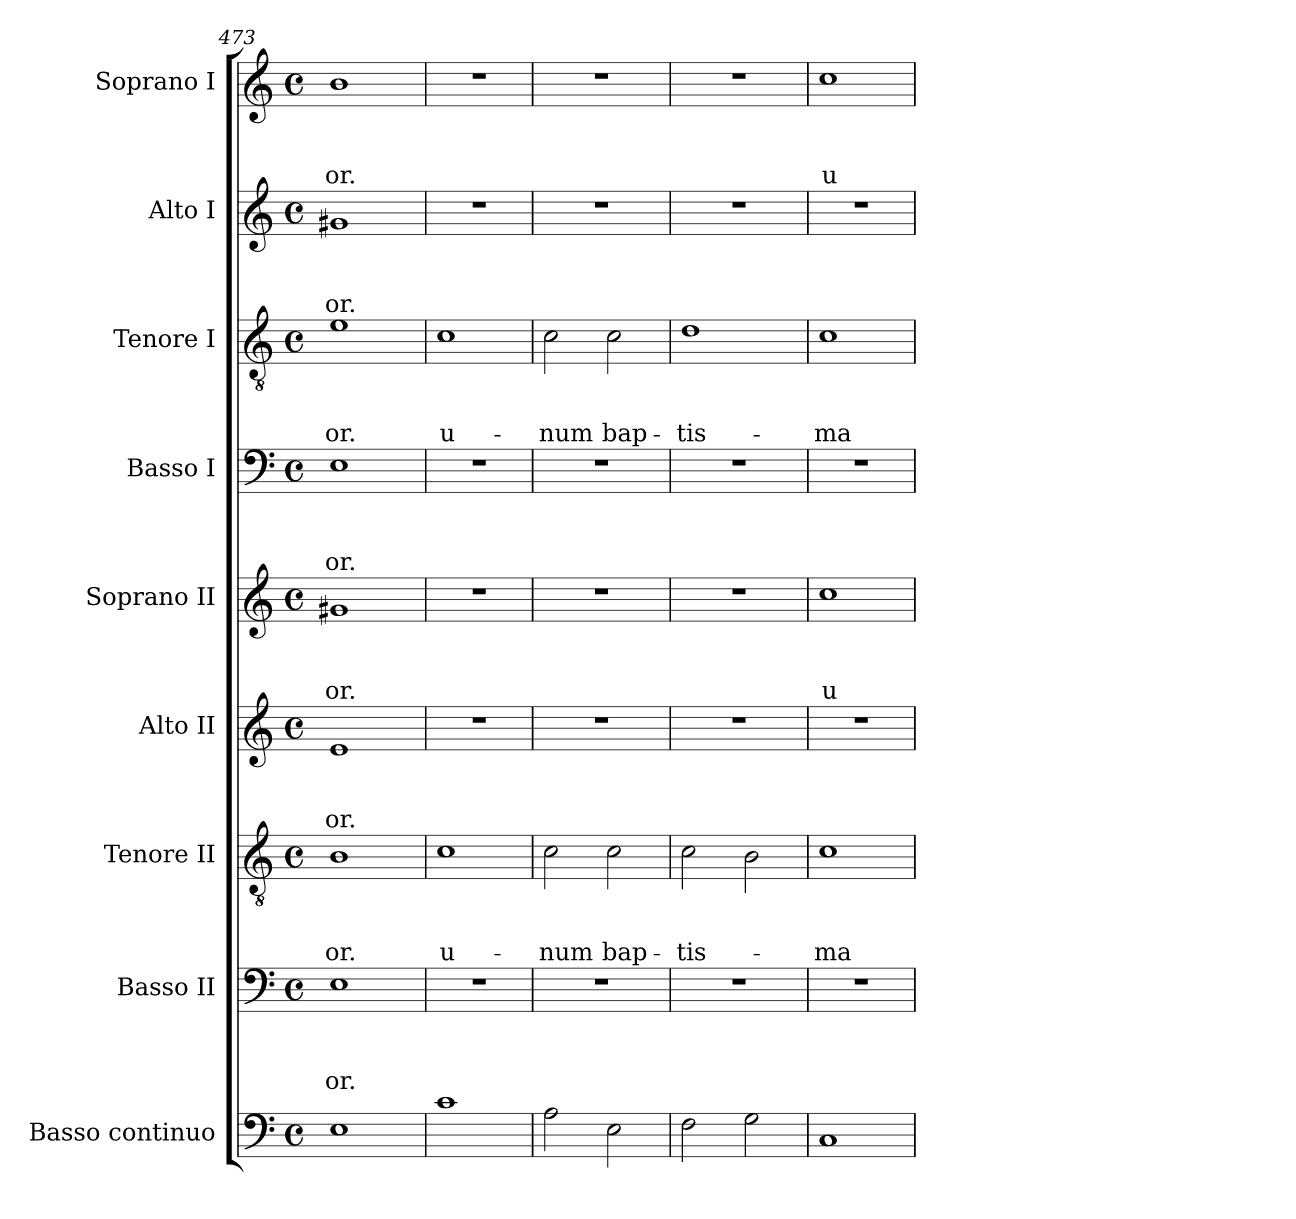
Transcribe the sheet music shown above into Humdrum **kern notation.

**kern	**kern	**text	**text	**text	**kern	**text	**text	**text	**kern	**text	**text	**text	**kern	**text	**text	**text	**kern	**text	**text	**text	**kern	**text	**text	**text	**kern	**text	**text	**text	**kern	**text	**text	**text
*part9	*part8	*part8	*part8	*part8	*part7	*part7	*part7	*part7	*part6	*part6	*part6	*part6	*part5	*part5	*part5	*part5	*part4	*part4	*part4	*part4	*part3	*part3	*part3	*part3	*part2	*part2	*part2	*part2	*part1	*part1	*part1	*part1
*staff9	*staff8	*staff8	*staff8	*staff8	*staff7	*staff7	*staff7	*staff7	*staff6	*staff6	*staff6	*staff6	*staff5	*staff5	*staff5	*staff5	*staff4	*staff4	*staff4	*staff4	*staff3	*staff3	*staff3	*staff3	*staff2	*staff2	*staff2	*staff2	*staff1	*staff1	*staff1	*staff1
*I"Basso continuo	*I"Basso II	*	*	*	*I"Tenore II	*	*	*	*I"Alto II	*	*	*	*I"Soprano II	*	*	*	*I"Basso I	*	*	*	*I"Tenore I	*	*	*	*I"Alto I	*	*	*	*I"Soprano I	*	*	*
*I'BC	*I'B 2	*	*	*	*I'T 2	*	*	*	*I'A 2	*	*	*	*I'S 2	*	*	*	*I'B 1	*	*	*	*I'T 1	*	*	*	*I'A 1	*	*	*	*I'S 1	*	*	*
*clefF4	*clefF4	*	*	*	*clefGv2	*	*	*	*clefG2	*	*	*	*clefG2	*	*	*	*clefF4	*	*	*	*clefGv2	*	*	*	*clefG2	*	*	*	*clefG2	*	*	*
*k[]	*k[]	*	*	*	*k[]	*	*	*	*k[]	*	*	*	*k[]	*	*	*	*k[]	*	*	*	*k[]	*	*	*	*k[]	*	*	*	*k[]	*	*	*
*C:	*C:	*	*	*	*C:	*	*	*	*C:	*	*	*	*C:	*	*	*	*C:	*	*	*	*C:	*	*	*	*C:	*	*	*	*C:	*	*	*
*M4/4	*M4/4	*	*	*	*M4/4	*	*	*	*M4/4	*	*	*	*M4/4	*	*	*	*M4/4	*	*	*	*M4/4	*	*	*	*M4/4	*	*	*	*M4/4	*	*	*
*met(c)	*met(c)	*	*	*	*met(c)	*	*	*	*met(c)	*	*	*	*met(c)	*	*	*	*met(c)	*	*	*	*met(c)	*	*	*	*met(c)	*	*	*	*met(c)	*	*	*
=473	=473	=473	=473	=473	=473	=473	=473	=473	=473	=473	=473	=473	=473	=473	=473	=473	=473	=473	=473	=473	=473	=473	=473	=473	=473	=473	=473	=473	=473	=473	=473	=473
!	!	!	!	!LO:LY:b	!	!	!	!LO:LY:b	!	!	!	!LO:LY:b	!	!	!	!LO:LY:b	!	!	!	!LO:LY:b	!	!	!	!LO:LY:b	!	!	!	!LO:LY:b	!	!	!	!LO:LY:b
1E	1E	.	.	-or.	1B	.	.	-or.	1e	.	.	-or.	1g#X	.	.	-or.	1E	.	.	-or.	1e	.	.	-or.	1g#X	.	.	-or.	1b	.	.	-or.
!!LO:PB:g=z
=474	=474	=474	=474	=474	=474	=474	=474	=474	=474	=474	=474	=474	=474	=474	=474	=474	=474	=474	=474	=474	=474	=474	=474	=474	=474	=474	=474	=474	=474	=474	=474	=474
!	!	!	!	!	!	!	!	!LO:LY:b	!	!	!	!	!	!	!	!	!	!	!	!	!	!	!	!LO:LY:b	!	!	!	!	!	!	!	!
1c	1r	.	.	.	1c	.	.	u-	1r	.	.	.	1r	.	.	.	1r	.	.	.	1c	.	.	u-	1r	.	.	.	1r	.	.	.
=475	=475	=475	=475	=475	=475	=475	=475	=475	=475	=475	=475	=475	=475	=475	=475	=475	=475	=475	=475	=475	=475	=475	=475	=475	=475	=475	=475	=475	=475	=475	=475	=475
!	!	!	!	!	!	!	!	!LO:LY:b	!	!	!	!	!	!	!	!	!	!	!	!	!	!	!	!LO:LY:b	!	!	!	!	!	!	!	!
2A\	1r	.	.	.	2c\	.	.	-num	1r	.	.	.	1r	.	.	.	1r	.	.	.	2c\	.	.	-num	1r	.	.	.	1r	.	.	.
!	!	!	!	!	!	!	!	!LO:LY:b	!	!	!	!	!	!	!	!	!	!	!	!	!	!	!	!LO:LY:b	!	!	!	!	!	!	!	!
2E\	.	.	.	.	2c\	.	.	bap-	.	.	.	.	.	.	.	.	.	.	.	.	2c\	.	.	bap-	.	.	.	.	.	.	.	.
=476	=476	=476	=476	=476	=476	=476	=476	=476	=476	=476	=476	=476	=476	=476	=476	=476	=476	=476	=476	=476	=476	=476	=476	=476	=476	=476	=476	=476	=476	=476	=476	=476
!	!	!	!	!	!	!	!	!LO:LY:b	!	!	!	!	!	!	!	!	!	!	!	!	!	!	!	!LO:LY:b	!	!	!	!	!	!	!	!
2F\	1r	.	.	.	2c\	.	.	-tis-	1r	.	.	.	1r	.	.	.	1r	.	.	.	1d	.	.	-tis-	1r	.	.	.	1r	.	.	.
2G\	.	.	.	.	2B\	.	.	.	.	.	.	.	.	.	.	.	.	.	.	.	.	.	.	.	.	.	.	.	.	.	.	.
=477	=477	=477	=477	=477	=477	=477	=477	=477	=477	=477	=477	=477	=477	=477	=477	=477	=477	=477	=477	=477	=477	=477	=477	=477	=477	=477	=477	=477	=477	=477	=477	=477
!	!	!	!	!	!	!	!	!LO:LY:b	!	!	!	!	!	!	!	!LO:LY:b	!	!	!	!	!	!	!	!LO:LY:b	!	!	!	!	!	!	!	!LO:LY:b
1C	1r	.	.	.	1c	.	.	-ma	1r	.	.	.	1cc	.	.	u-	1r	.	.	.	1c	.	.	-ma	1r	.	.	.	1cc	.	.	u-
=	=	=	=	=	=	=	=	=	=	=	=	=	=	=	=	=	=	=	=	=	=	=	=	=	=	=	=	=	=	=	=	=
*-	*-	*-	*-	*-	*-	*-	*-	*-	*-	*-	*-	*-	*-	*-	*-	*-	*-	*-	*-	*-	*-	*-	*-	*-	*-	*-	*-	*-	*-	*-	*-	*-
